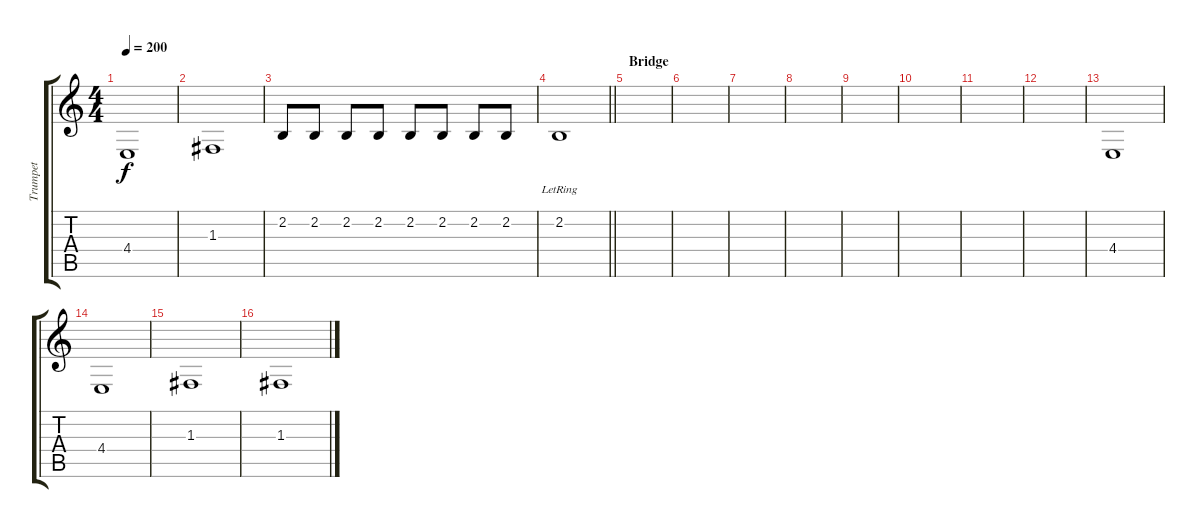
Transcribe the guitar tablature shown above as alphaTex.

\track ("Trumpet" "Trumpet") {instrument trumpet}
\staff {score tabs}
\tuning (D4 A3 F3 C3 G2 D2) {hide}
\ts (4 4)
\tempo 200
\clef g2
\ks c
4.4.1{dy f} |
1.3.1 |
2.2.8 2.2.8 2.2.8 2.2.8 2.2.8 2.2.8 2.2.8 2.2.8 |
\barLineRight lightlight
2.2{lr}.1 |
\section ("" "Bridge")
|
|
|
|
|
|
|
|
4.4.1 |
4.4.1 |
1.3.1 |
1.3.1
